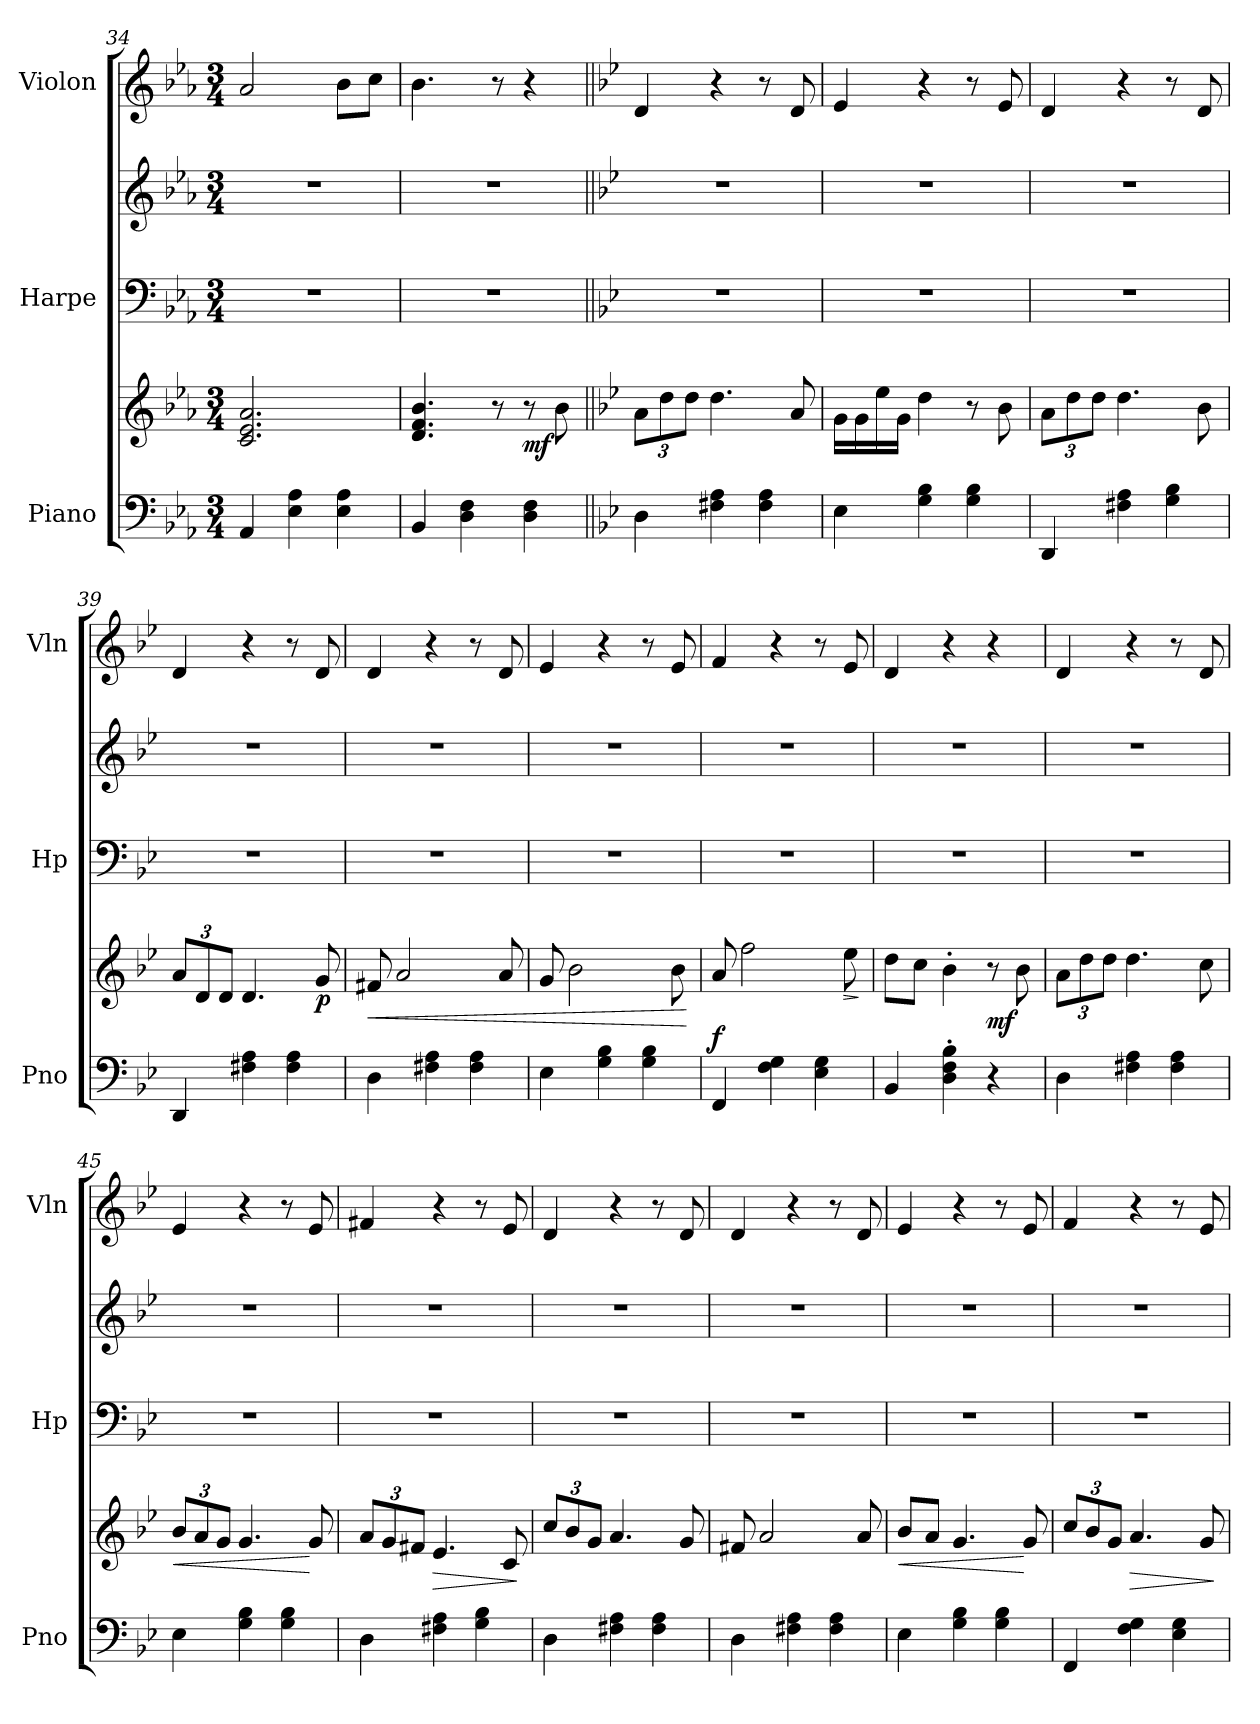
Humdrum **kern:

**kern	**kern	**dynam	**kern	**kern	**kern
*part3	*part3	*part3	*part2	*part2	*part1
*staff5	*staff4	*staff4/5	*staff3	*staff2	*staff1
*I"Piano	*	*	*I"Harpe	*	*I"Violon
*I'Pno	*	*	*I'Hp	*	*I'Vln
*clefF4	*clefG2	*	*clefF4	*clefG2	*clefG2
*k[b-e-a-]	*k[b-e-a-]	*	*k[b-e-a-]	*k[b-e-a-]	*k[b-e-a-]
*M3/4	*M3/4	*	*M3/4	*M3/4	*M3/4
=34	=34	=34	=34	=34	=34
4AA-/	2.c/ 2.e-/ 2.a-/	.	2.r	2.r	2a-/
4E-\ 4A-\	.	.	.	.	.
4E-\ 4A-\	.	.	.	.	8b-\L
.	.	.	.	.	8cc\J
=35	=35	=35	=35	=35	=35
4BB-/	4.d/ 4.f/ 4.b-/	.	2.r	2.r	4.b-\
4D\ 4F\	.	.	.	.	.
.	8r	.	.	.	8r
!	!	!LO:DY:b	!	!	!
4D\ 4F\	8r	mf	.	.	4r
.	8b-\	.	.	.	.
!!LO:LB:g=z
=36||	=36||	=36||	=36||	=36||	=36||
*k[b-e-]	*k[b-e-]	*	*k[b-e-]	*k[b-e-]	*k[b-e-]
*	*Xbrackettup	*	*	*	*
4D\	12a\L	.	2.r	2.r	4d/
.	12dd\	.	.	.	.
.	12dd\J	.	.	.	.
4F#X\ 4A\	4.dd\	.	.	.	4r
4F#\ 4A\	.	.	.	.	8r
.	8a/	.	.	.	8d/
=37	=37	=37	=37	=37	=37
4E-\	16g\LL	.	2.r	2.r	4e-/
.	16g\	.	.	.	.
.	16ee-\	.	.	.	.
.	16g\JJ	.	.	.	.
4G\ 4B-\	4dd\	.	.	.	4r
4G\ 4B-\	8r	.	.	.	8r
.	8b-\	.	.	.	8e-/
=38	=38	=38	=38	=38	=38
4DD/	12a\L	.	2.r	2.r	4d/
.	12dd\	.	.	.	.
.	12dd\J	.	.	.	.
4F#X\ 4A\	4.dd\	.	.	.	4r
4G\ 4B-\	.	.	.	.	8r
.	8b-\	.	.	.	8d/
=39	=39	=39	=39	=39	=39
4DD/	12a/L	.	2.r	2.r	4d/
.	12d/	.	.	.	.
.	12d/J	.	.	.	.
4F#X\ 4A\	4.d/	.	.	.	4r
4F#\ 4A\	.	.	.	.	8r
!	!	!LO:DY:b	!	!	!
.	8g/	p	.	.	8d/
=40	=40	=40	=40	=40	=40
!	!	!LO:HP:b	!	!	!
4D\	8f#X/	<	2.r	2.r	4d/
.	2a/	.	.	.	.
4F#X\ 4A\	.	.	.	.	4r
4F#\ 4A\	.	.	.	.	8r
.	8a/	.	.	.	8d/
=41	=41	=41	=41	=41	=41
4E-\	8g/	.	2.r	2.r	4e-/
.	2b-\	.	.	.	.
4G\ 4B-\	.	.	.	.	4r
4G\ 4B-\	.	.	.	.	8r
.	8b-\	.	.	.	8e-/
.	.	[	.	.	.
=42	=42	=42	=42	=42	=42
!	!	!LO:DY:a=2	!	!	!
4FF/	8a/	f	2.r	2.r	4f/
.	2ff\	.	.	.	.
4F\ 4G\	.	.	.	.	4r
4E-\ 4G\	.	.	.	.	8r
!	!	!LO:HP:b	!	!	!
.	8ee-\	>	.	.	8e-/
.	.	]	.	.	.
=43	=43	=43	=43	=43	=43
4BB-/	8dd\L	.	2.r	2.r	4d/
.	8cc\J	.	.	.	.
4D\' 4F\' 4B-\'	4b-'\	.	.	.	4r
!	!	!LO:DY:b	!	!	!
4r	8r	mf	.	.	4r
.	8b-\	.	.	.	.
!!LO:PB:g=z
=44	=44	=44	=44	=44	=44
4D\	12a\L	.	2.r	2.r	4d/
.	12dd\	.	.	.	.
.	12dd\J	.	.	.	.
4F#X\ 4A\	4.dd\	.	.	.	4r
4F#\ 4A\	.	.	.	.	8r
.	8cc\	.	.	.	8d/
=45	=45	=45	=45	=45	=45
!	!	!LO:HP:b	!	!	!
4E-\	12b-/L	<	2.r	2.r	4e-/
.	12a/	.	.	.	.
.	12g/J	.	.	.	.
4G\ 4B-\	4.g/	.	.	.	4r
4G\ 4B-\	.	.	.	.	8r
.	8g/	[	.	.	8e-/
=46	=46	=46	=46	=46	=46
4D\	12a/L	.	2.r	2.r	4f#X/
.	12g/	.	.	.	.
.	12f#X/J	.	.	.	.
!	!	!LO:HP:b	!	!	!
4F#X\ 4A\	4.e-/	>	.	.	4r
4G\ 4B-\	.	.	.	.	8r
.	8c/	.	.	.	8e-/
.	.	]	.	.	.
=47	=47	=47	=47	=47	=47
4D\	12cc/L	.	2.r	2.r	4d/
.	12b-/	.	.	.	.
.	12g/J	.	.	.	.
4F#X\ 4A\	4.a/	.	.	.	4r
4F#\ 4A\	.	.	.	.	8r
.	8g/	.	.	.	8d/
=48	=48	=48	=48	=48	=48
4D\	8f#X/	.	2.r	2.r	4d/
.	2a/	.	.	.	.
4F#X\ 4A\	.	.	.	.	4r
4F#\ 4A\	.	.	.	.	8r
.	8a/	.	.	.	8d/
=49	=49	=49	=49	=49	=49
!	!	!LO:HP:b	!	!	!
4E-\	8b-/L	<	2.r	2.r	4e-/
.	8a/J	.	.	.	.
4G\ 4B-\	4.g/	.	.	.	4r
4G\ 4B-\	.	.	.	.	8r
.	8g/	[	.	.	8e-/
=50	=50	=50	=50	=50	=50
4FF/	12cc/L	.	2.r	2.r	4f/
.	12b-/	.	.	.	.
.	12g/J	.	.	.	.
!	!	!LO:HP:b	!	!	!
4F\ 4G\	4.a/	>	.	.	4r
4E-\ 4G\	.	.	.	.	8r
.	8g/	.	.	.	8e-/
.	.	]	.	.	.
=	=	=	=	=	=
*-	*-	*-	*-	*-	*-
